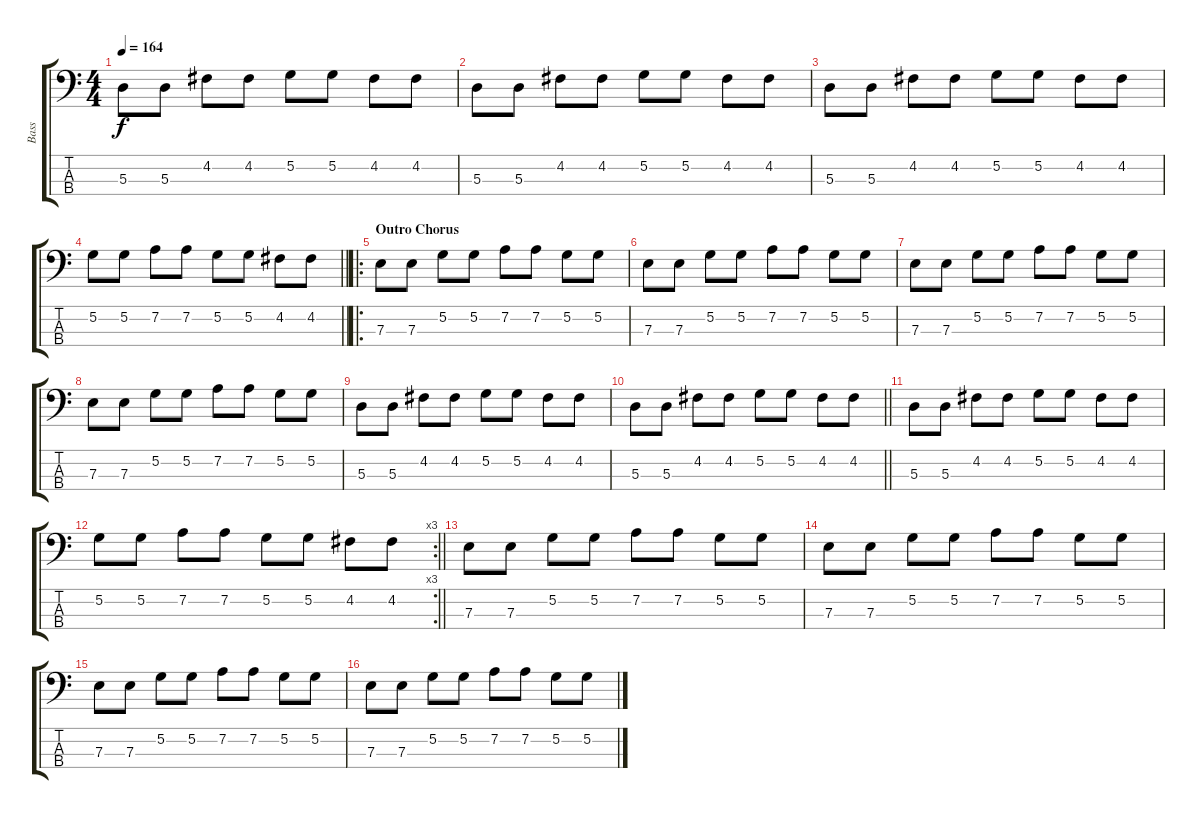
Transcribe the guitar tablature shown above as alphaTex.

\track ("Bass" "Bass") {instrument electricbasspick}
\staff {score tabs}
\tuning (G2 D2 A1 E1) {hide}
\ts (4 4)
\tempo 164
\clef f4
\ks c
5.3.8{dy f} 5.3.8 4.2.8 4.2.8 5.2.8 5.2.8 4.2.8 4.2.8 |
5.3.8 5.3.8 4.2.8 4.2.8 5.2.8 5.2.8 4.2.8 4.2.8 |
5.3.8 5.3.8 4.2.8 4.2.8 5.2.8 5.2.8 4.2.8 4.2.8 |
\barLineRight lightlight
5.2.8 5.2.8 7.2.8 7.2.8 5.2.8 5.2.8 4.2.8 4.2.8 |
\ro
\section ("" "Outro Chorus")
7.3.8 7.3.8 5.2.8 5.2.8 7.2.8 7.2.8 5.2.8 5.2.8 |
7.3.8 7.3.8 5.2.8 5.2.8 7.2.8 7.2.8 5.2.8 5.2.8 |
7.3.8 7.3.8 5.2.8 5.2.8 7.2.8 7.2.8 5.2.8 5.2.8 |
7.3.8 7.3.8 5.2.8 5.2.8 7.2.8 7.2.8 5.2.8 5.2.8 |
5.3.8 5.3.8 4.2.8 4.2.8 5.2.8 5.2.8 4.2.8 4.2.8 |
\barLineRight lightlight
5.3.8 5.3.8 4.2.8 4.2.8 5.2.8 5.2.8 4.2.8 4.2.8 |
5.3.8 5.3.8 4.2.8 4.2.8 5.2.8 5.2.8 4.2.8 4.2.8 |
\rc 3
\barLineRight lightlight
5.2.8 5.2.8 7.2.8 7.2.8 5.2.8 5.2.8 4.2.8 4.2.8 |
7.3.8 7.3.8 5.2.8 5.2.8 7.2.8 7.2.8 5.2.8 5.2.8 |
7.3.8 7.3.8 5.2.8 5.2.8 7.2.8 7.2.8 5.2.8 5.2.8 |
7.3.8 7.3.8 5.2.8 5.2.8 7.2.8 7.2.8 5.2.8 5.2.8 |
7.3.8 7.3.8 5.2.8 5.2.8 7.2.8 7.2.8 5.2.8 5.2.8
